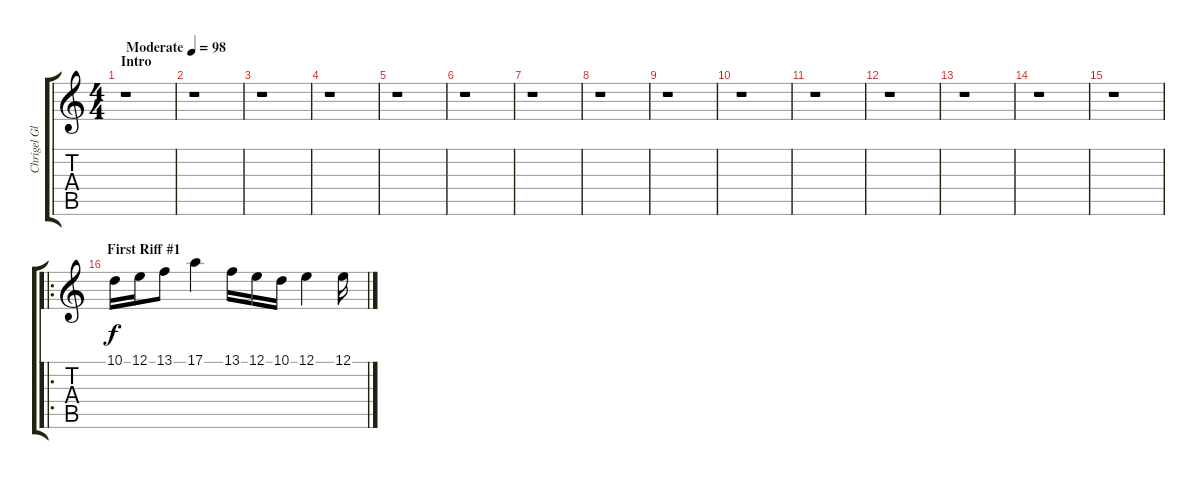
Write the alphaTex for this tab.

\track ("Chrigel Glanzmann or Sevan" "Chrigel Gl") {instrument bagpipe}
\staff {score tabs}
\tuning (E4 B3 G3 D3 A2 E2) {hide}
\ts (4 4)
\section ("" "Intro")
\tempo (98 "Moderate")
\clef g2
\ks c
r.1{dy f instrument bagpipe} |
r.1 |
r.1 |
r.1 |
r.1 |
r.1 |
r.1 |
r.1 |
r.1 |
r.1 |
r.1 |
r.1 |
r.1 |
r.1 |
r.1 |
\ro
\section ("" "First Riff #1")
10.1.16 12.1.16 13.1.8 17.1.4 13.1.16 12.1.16 10.1.16 12.1.4 12.1.16
